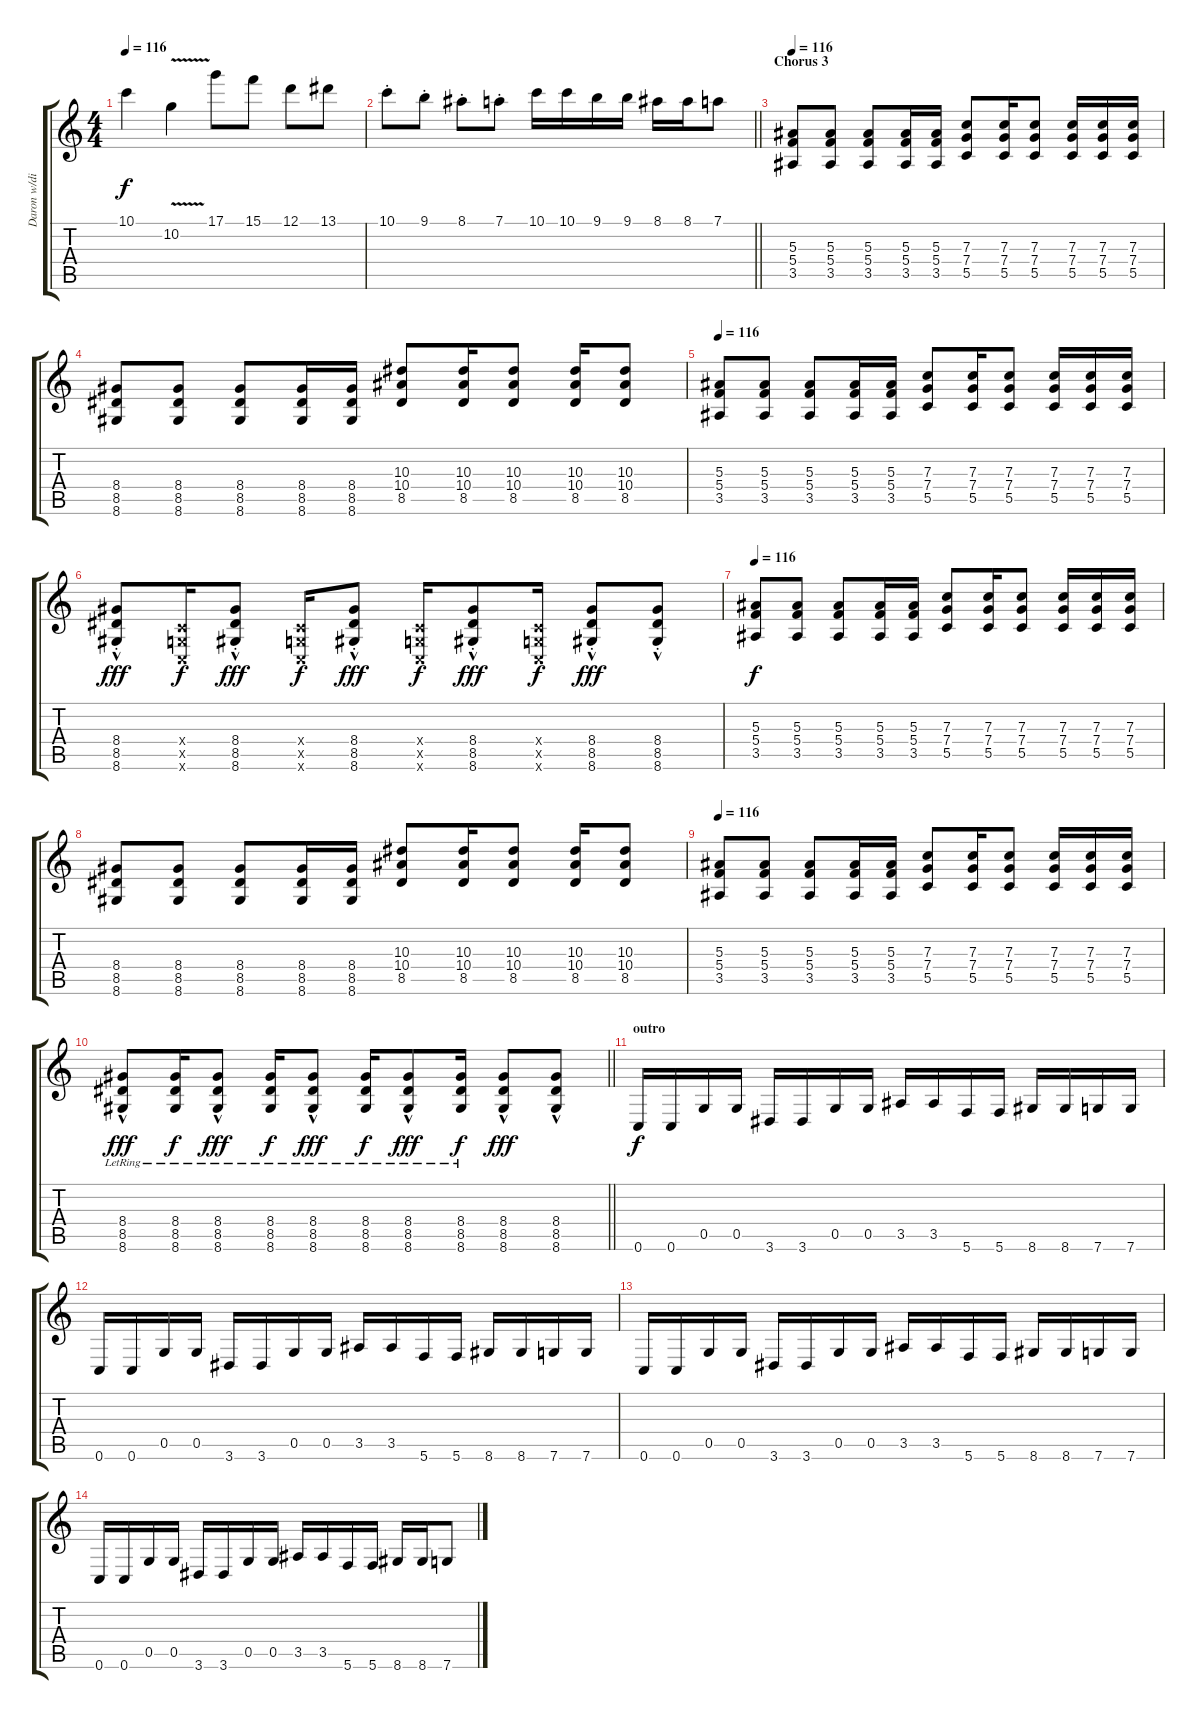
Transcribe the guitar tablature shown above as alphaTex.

\track ("Daron w/distortion" "Daron w/di") {instrument overdrivenguitar}
\staff {score tabs}
\tuning (D4 A3 F3 C3 G2 C2) {hide}
\ts (4 4)
\tempo 116
\clef g2
\ks c
10.1.4{dy f} 10.2{v}.4 17.1.8 15.1.8 12.1.8 13.1.8 |
\barLineRight lightlight
10.1{st}.8 9.1{st}.8 8.1{st}.8 7.1{st}.8 10.1.16 10.1.16 9.1.16 9.1.16 8.1.16 8.1.16 7.1.8 |
\section ("" "Chorus 3")
\tempo 116
(5.3 5.4 3.5).8 (5.3 5.4 3.5).8 (5.3 5.4 3.5).8 (5.3 5.4 3.5).16 (5.3 5.4 3.5).16 (7.3 7.4 5.5).8 (7.3 7.4 5.5).16 (7.3 7.4 5.5).8 (7.3 7.4 5.5).16 (7.3 7.4 5.5).16 (7.3 7.4 5.5).16 |
(8.4 8.5 8.6).8 (8.4 8.5 8.6).8 (8.4 8.5 8.6).8 (8.4 8.5 8.6).16 (8.4 8.5 8.6).16 (10.3 10.4 8.5).8 (10.3 10.4 8.5).16 (10.3 10.4 8.5).8 (10.3 10.4 8.5).16 (10.3 10.4 8.5).8 |
\tempo 116
(5.3 5.4 3.5).8 (5.3 5.4 3.5).8 (5.3 5.4 3.5).8 (5.3 5.4 3.5).16 (5.3 5.4 3.5).16 (7.3 7.4 5.5).8 (7.3 7.4 5.5).16 (7.3 7.4 5.5).8 (7.3 7.4 5.5).16 (7.3 7.4 5.5).16 (7.3 7.4 5.5).16 |
(8.4{hac st} 8.5{hac st} 8.6{hac st}).8{dy fff} (0.4{x} 0.5{x} 0.6{x}).16{dy f} (8.4 8.5{hac st} 8.6).8{dy fff} (0.4{x} 0.5{x} 0.6{x}).16{dy f} (8.4 8.5{hac st} 8.6).8{dy fff} (0.4{x} 0.5{x} 0.6{x}).16{dy f} (8.4 8.5{hac st} 8.6).8{dy fff} (0.4{x} 0.5{x} 0.6{x}).16{dy f} (8.4 8.5{hac st} 8.6).8{dy fff} (8.4 8.5{hac st} 8.6).8 |
\tempo 116
(5.3 5.4 3.5).8{dy f} (5.3 5.4 3.5).8 (5.3 5.4 3.5).8 (5.3 5.4 3.5).16 (5.3 5.4 3.5).16 (7.3 7.4 5.5).8 (7.3 7.4 5.5).16 (7.3 7.4 5.5).8 (7.3 7.4 5.5).16 (7.3 7.4 5.5).16 (7.3 7.4 5.5).16 |
(8.4 8.5 8.6).8 (8.4 8.5 8.6).8 (8.4 8.5 8.6).8 (8.4 8.5 8.6).16 (8.4 8.5 8.6).16 (10.3 10.4 8.5).8 (10.3 10.4 8.5).16 (10.3 10.4 8.5).8 (10.3 10.4 8.5).16 (10.3 10.4 8.5).8 |
\tempo 116
(5.3 5.4 3.5).8 (5.3 5.4 3.5).8 (5.3 5.4 3.5).8 (5.3 5.4 3.5).16 (5.3 5.4 3.5).16 (7.3 7.4 5.5).8 (7.3 7.4 5.5).16 (7.3 7.4 5.5).8 (7.3 7.4 5.5).16 (7.3 7.4 5.5).16 (7.3 7.4 5.5).16 |
\barLineRight lightlight
(8.4{hac lr} 8.5{hac lr} 8.6{hac lr}).8{dy fff} (8.4{lr} 8.5{lr} 8.6{lr}).16{dy f} (8.4{lr} 8.5{hac lr} 8.6{lr}).8{dy fff} (8.4{lr} 8.5{lr} 8.6{lr}).16{dy f} (8.4{lr} 8.5{hac lr} 8.6{lr}).8{dy fff} (8.4{lr} 8.5{lr} 8.6{lr}).16{dy f} (8.4{lr} 8.5{hac lr} 8.6{lr}).8{dy fff} (8.4{lr} 8.5{lr} 8.6{lr}).16{dy f} (8.4 8.5{hac} 8.6).8{dy fff} (8.4 8.5{hac} 8.6).8 |
\section ("" "outro")
0.6.16{dy f} 0.6.16 0.5.16 0.5.16 3.6.16 3.6.16 0.5.16 0.5.16 3.5.16 3.5.16 5.6.16 5.6.16 8.6.16 8.6.16 7.6.16 7.6.16 |
0.6.16 0.6.16 0.5.16 0.5.16 3.6.16 3.6.16 0.5.16 0.5.16 3.5.16 3.5.16 5.6.16 5.6.16 8.6.16 8.6.16 7.6.16 7.6.16 |
0.6.16 0.6.16 0.5.16 0.5.16 3.6.16 3.6.16 0.5.16 0.5.16 3.5.16 3.5.16 5.6.16 5.6.16 8.6.16 8.6.16 7.6.16 7.6.16 |
0.6.16 0.6.16 0.5.16 0.5.16 3.6.16 3.6.16 0.5.16 0.5.16 3.5.16 3.5.16 5.6.16 5.6.16 8.6.16 8.6.16 7.6.8
